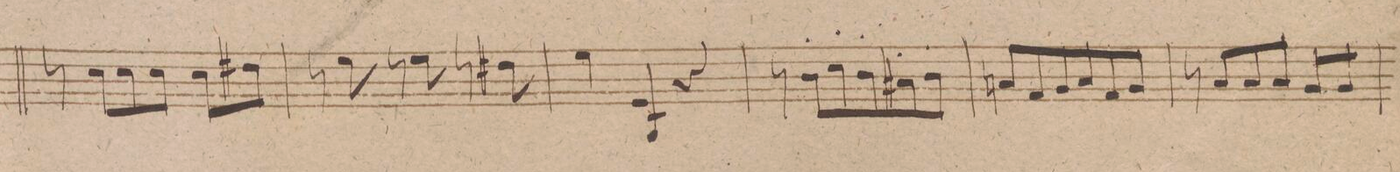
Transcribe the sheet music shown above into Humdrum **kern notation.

**kern	**dynam
*I"Violino 1mo	*
*clefG2	*
*k[f#c#g#]	*
*M3/4	*
8r	.
8cc#\L	.
8cc#\	.
8cc#\J	.
8cc#\L	.
8dd#X\J	.
=11	=11
8r	.
8ee\	.
8r	.
8ee\	.
8r	.
8dd#X\	.
=12	=12
4ee\	.
4e/ 4B/	.
4r	.
=13	=13
8r	.
8b\'L	.
8cc#\'	.
8b\'	.
8a#X\'	.
8b\'J	.
=14	=14
8an/L	.
8f#/	.
8g#/	.
8a/	.
8f#/	.
8g#/J	.
=15	=15
8r	.
8a/L	.
8a/	.
8a/J	.
8g#/L	.
8g#/J	.
=16	=16
*-	*-
